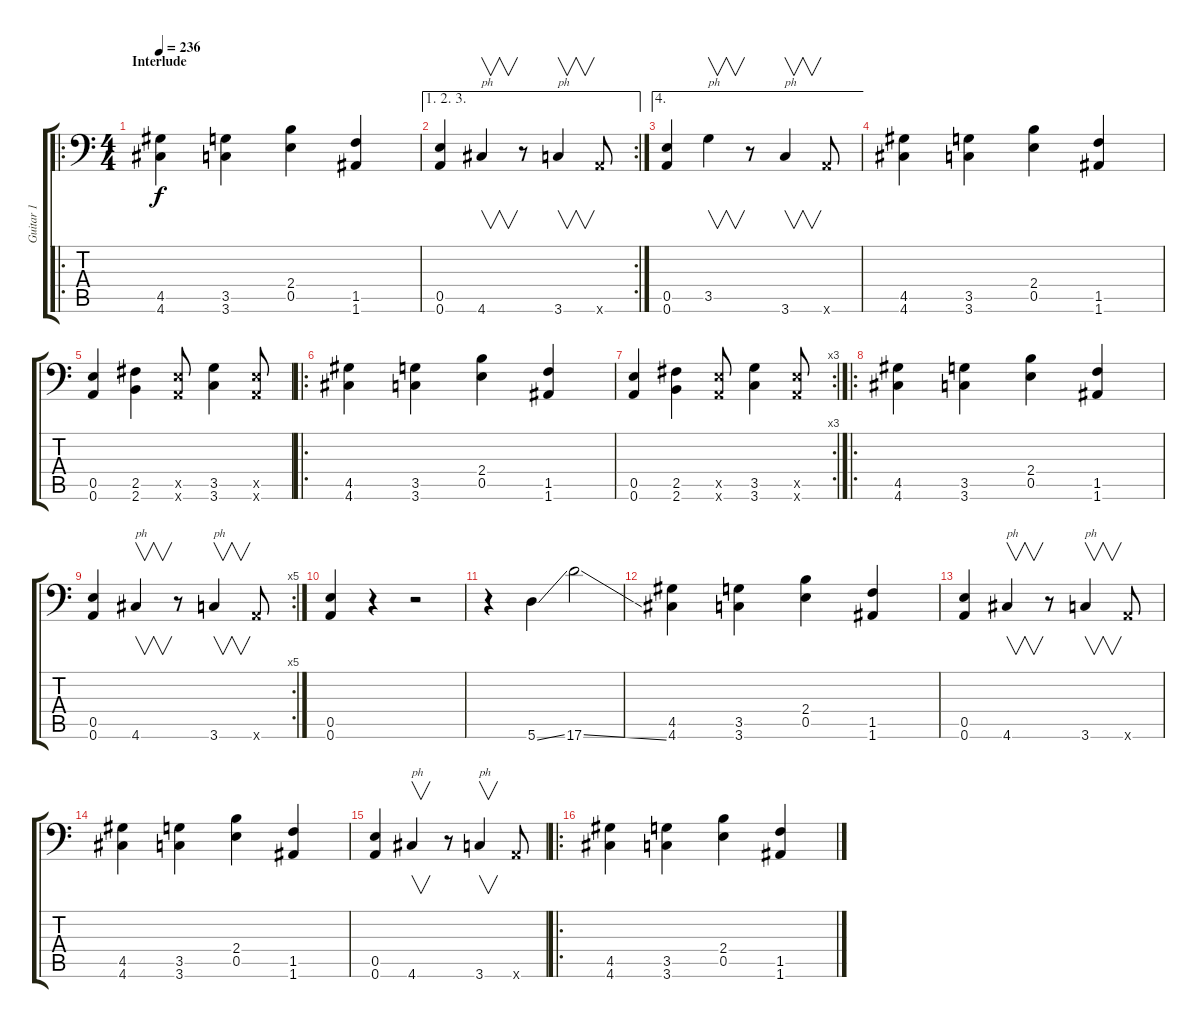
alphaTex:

\track ("Guitar 1" "Guitar 1") {instrument distortionguitar}
\staff {score tabs}
\tuning (B3 Gb3 D3 A2 E2 A1) {hide}
\ro
\ts (4 4)
\section ("" "Interlude")
\tempo 236
\clef f4
\ks c
(4.5 4.6).4{dy f} (3.5 3.6).4 (2.4 0.5).4 (1.5 1.6).4 |
\ae (1 2 3)
\rc 2
(0.5 0.6).4 4.6.4{v txt "ph"} r.8 3.6.4{v txt "ph"} 0.6{x}.8 |
\ae 4
(0.5 0.6).4 3.5.4{v txt "ph"} r.8 3.6.4{v txt "ph"} 0.6{x}.8 |
(4.5 4.6).4 (3.5 3.6).4 (2.4 0.5).4 (1.5 1.6).4 |
(0.5 0.6).4 (2.5 2.6).4 (0.5{x} 0.6{x}).8 (3.5 3.6).4 (0.5{x} 0.6{x}).8 |
\ro
(4.5 4.6).4 (3.5 3.6).4 (2.4 0.5).4 (1.5 1.6).4 |
\rc 3
(0.5 0.6).4 (2.5 2.6).4 (0.5{x} 0.6{x}).8 (3.5 3.6).4 (0.5{x} 0.6{x}).8 |
\ro
(4.5 4.6).4 (3.5 3.6).4 (2.4 0.5).4 (1.5 1.6).4 |
\rc 5
(0.5 0.6).4 4.6.4{v txt "ph"} r.8 3.6.4{v txt "ph"} 0.6{x}.8 |
(0.5 0.6).4 r.4 r.2 |
r.4 5.6{ss}.4 17.6{ss}.2 |
(4.5 4.6).4 (3.5 3.6).4 (2.4 0.5).4 (1.5 1.6).4 |
(0.5 0.6).4 4.6.4{v txt "ph"} r.8 3.6.4{v txt "ph"} 0.6{x}.8 |
(4.5 4.6).4 (3.5 3.6).4 (2.4 0.5).4 (1.5 1.6).4 |
(0.5 0.6).4 4.6.4{v txt "ph"} r.8 3.6.4{v txt "ph"} 0.6{x}.8 |
\ro
(4.5 4.6).4 (3.5 3.6).4 (2.4 0.5).4 (1.5 1.6).4
